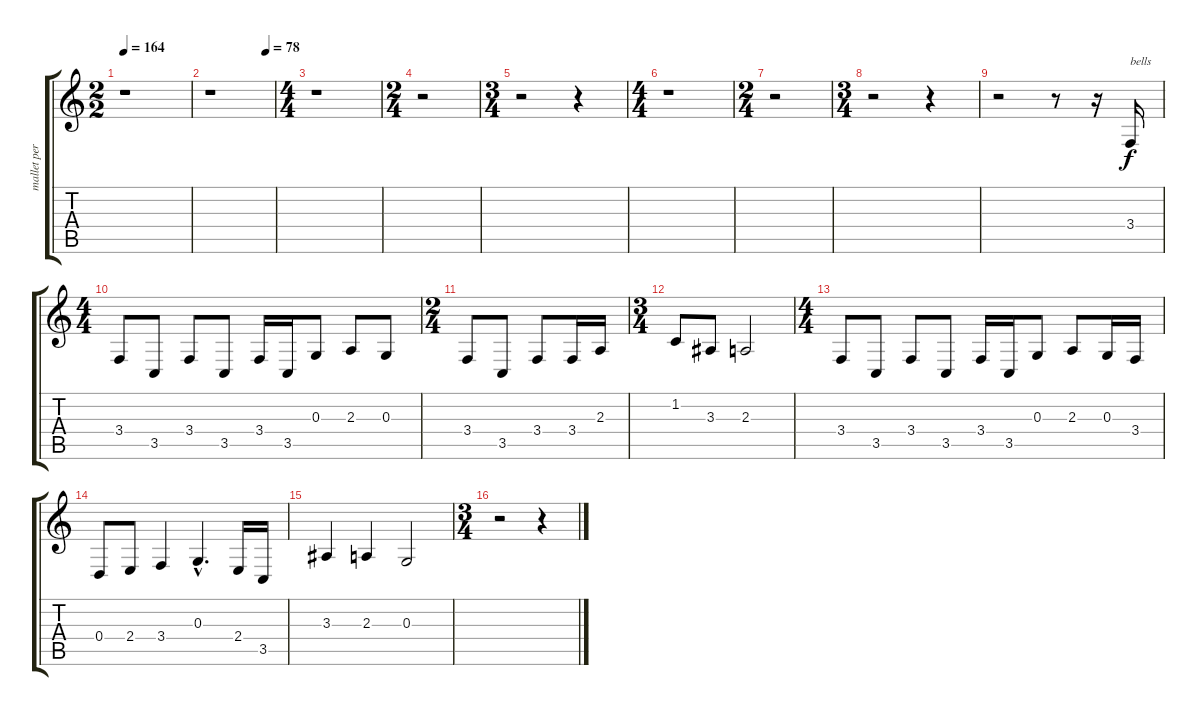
\track ("mallet percussion" "mallet per") {instrument marimba}
\staff {score tabs}
\tuning (E4 B3 G3 D3 A2 E2) {hide}
\ts (2 2)
\tempo 164
\clef g2
\ks c
r.1{dy f} |
\tempo (78 0.875)
r.1 |
\ts (4 4)
r.1 |
\ts (2 4)
r.2 |
\ts (3 4)
r.2 r.4 |
\ts (4 4)
r.1 |
\ts (2 4)
r.2 |
\ts (3 4)
r.2 r.4 |
r.2 r.8 r.16 3.4.16{txt "bells" instrument tubularbells} |
\ts (4 4)
3.4.8 3.5.8 3.4.8 3.5.8 3.4.16 3.5.16 0.3.8 2.3.8 0.3.8 |
\ts (2 4)
3.4.8 3.5.8 3.4.8 3.4.16 2.3.16 |
\ts (3 4)
1.2.8 3.3.8 2.3.2 |
\ts (4 4)
3.4.8 3.5.8 3.4.8 3.5.8 3.4.16 3.5.16 0.3.8 2.3.8 0.3.16 3.4.16 |
0.4.8 2.4.8 3.4.4 0.3{hac}.4{d} 2.4.16 3.5.16 |
3.3.4 2.3.4 0.3.2 |
\ts (3 4)
r.2 r.4
